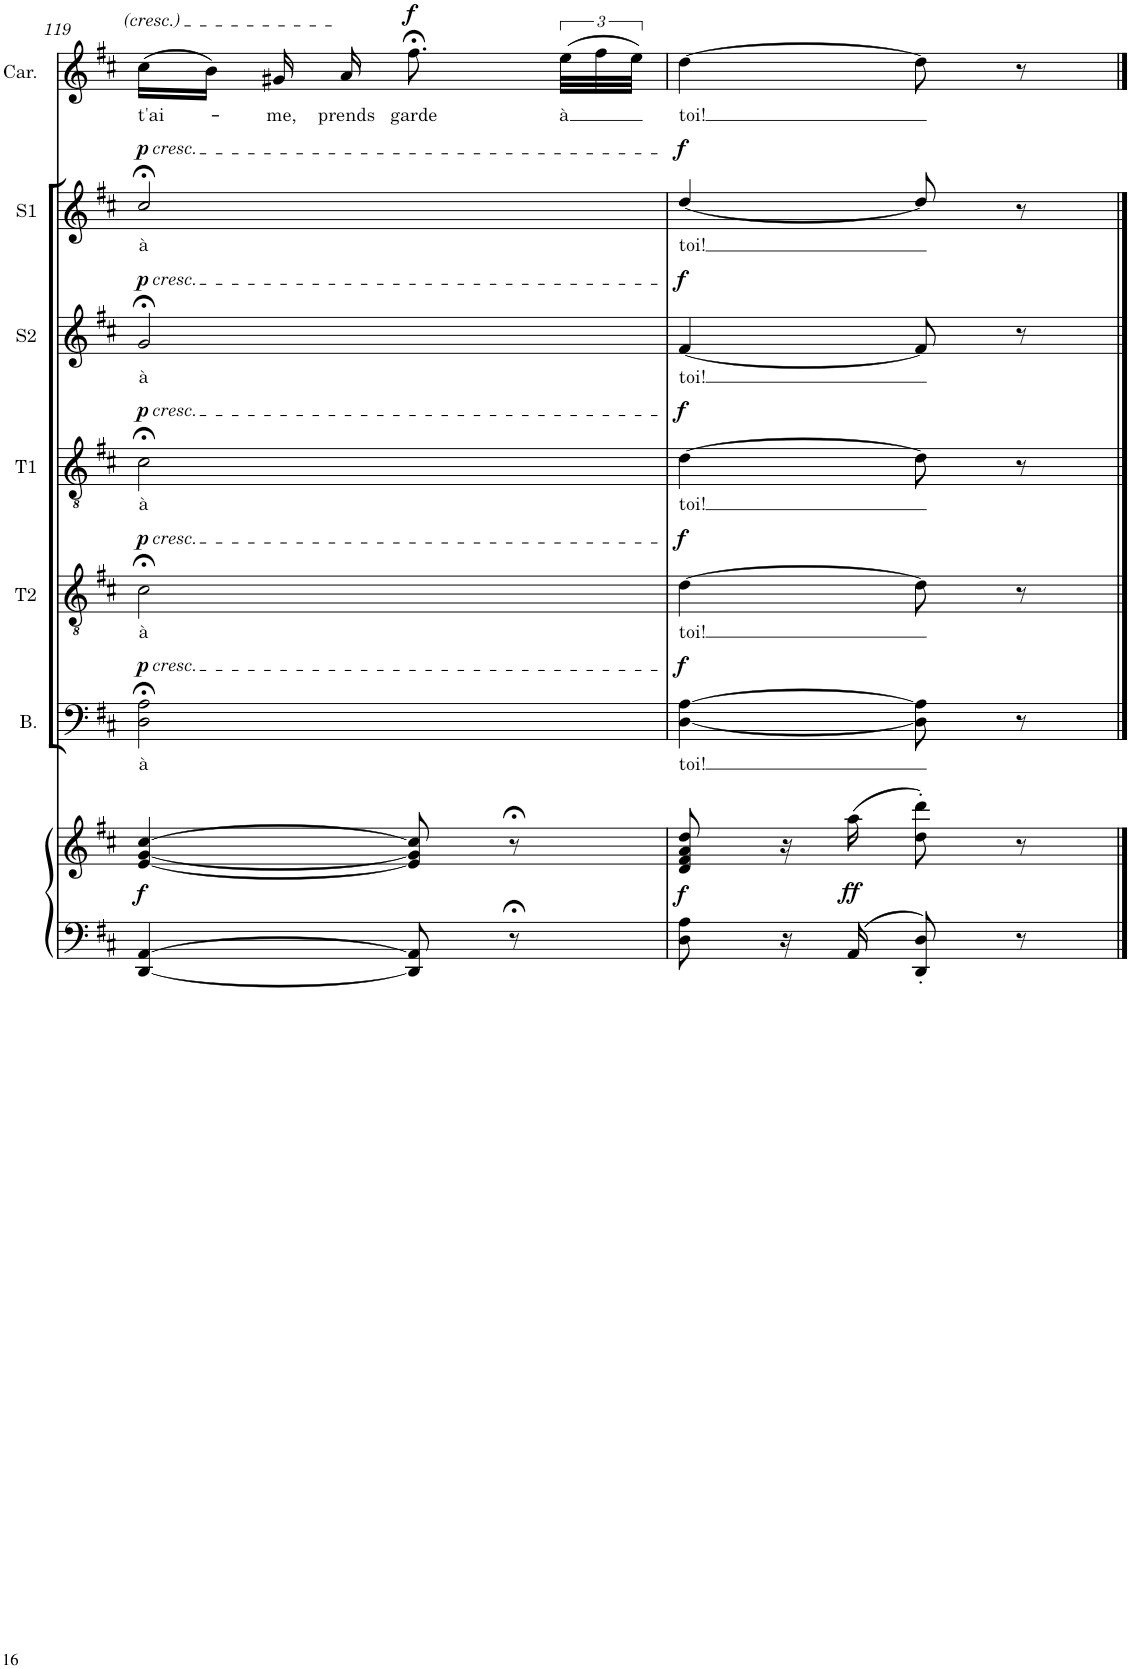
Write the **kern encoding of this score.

**kern	**kern	**dynam	**kern	**text	**dynam	**kern	**text	**dynam	**kern	**text	**dynam	**kern	**text	**dynam	**kern	**text	**dynam	**kern	**text	**dynam
*part7	*part7	*part7	*part6	*part6	*part6	*part5	*part5	*part5	*part4	*part4	*part4	*part3	*part3	*part3	*part2	*part2	*part2	*part1	*part1	*part1
*staff8	*staff7	*staff7/8	*staff6	*staff6	*staff6	*staff5	*staff5	*staff5	*staff4	*staff4	*staff4	*staff3	*staff3	*staff3	*staff2	*staff2	*staff2	*staff1	*staff1	*staff1
*I"Midi_1	*	*	*I"Basse	*	*	*I"Ténor 2	*	*	*I"Ténor 1	*	*	*I"Soprano 2	*	*	*I"Soprano 1	*	*	*I"Carmen	*	*
*	*	*	*I'B.	*	*	*I'T2	*	*	*I'T1	*	*	*I'S2	*	*	*I'S1	*	*	*I'Car.	*	*
!!LO:PB:g=z
*clefF4	*clefG2	*	*clefF4	*	*	*clefGv2	*	*	*clefGv2	*	*	*clefG2	*	*	*clefG2	*	*	*clefG2	*	*
*k[f#c#]	*k[f#c#]	*	*k[f#c#]	*	*	*k[f#c#]	*	*	*k[f#c#]	*	*	*k[f#c#]	*	*	*k[f#c#]	*	*	*k[f#c#]	*	*
*M2/4	*M2/4	*	*M2/4	*	*	*M2/4	*	*	*M2/4	*	*	*M2/4	*	*	*M2/4	*	*	*M2/4	*	*
=119	=119	=119	=119	=119	=119	=119	=119	=119	=119	=119	=119	=119	=119	=119	=119	=119	=119	=119	=119	=119
!	!	!	!	!	!	!	!	!	!	!	!	!	!	!	!LO:TX:a:i:t=cresc.	!	!	!	!	!
!	!	!	!	!	!	!	!	!	!	!	!	!LO:TX:a:i:t=cresc.	!	!	!	!	!	!	!	!
!	!	!	!	!	!	!	!	!	!LO:TX:a:i:t=cresc.	!	!	!	!	!	!	!	!	!	!	!
!	!	!	!	!	!	!LO:TX:a:i:t=cresc.	!	!	!	!	!	!	!	!	!	!	!	!	!	!
!	!	!	!LO:TX:a:i:t=cresc.	!	!	!	!	!	!	!	!	!	!	!	!	!	!	!	!	!
!	!	!LO:DY:b	!	!LO:LY:b	!LO:DY:a	!	!LO:LY:b	!LO:DY:a	!	!LO:LY:b	!LO:DY:a	!	!LO:LY:b	!LO:DY:a	!	!LO:LY:b	!LO:DY:a	!	!LO:LY:b	!
[4DD/ [4AA/	[4e/ [4g/ [4cc#/	f	2D\;< 2A\;<	à	p	2c#;<\	à	p	2c#;<\	à	p	2g;</	à	p	2cc#;</	à	p	(16cc#\LL	t'ai-	.
.	.	.	.	.	.	.	.	.	.	.	.	.	.	.	.	.	.	16b\JJ)	.	.
!	!	!	!	!	!	!	!	!	!	!	!	!	!	!	!	!	!	!	!LO:LY:b	!
.	.	.	.	.	.	.	.	.	.	.	.	.	.	.	.	.	.	16g#X/	-me,	.
!	!	!	!	!	!	!	!	!	!	!	!	!	!	!	!	!	!	!	!LO:LY:b	!
.	.	.	.	.	.	.	.	.	.	.	.	.	.	.	.	.	.	16a/	prends	.
!	!	!	!	!	!	!	!	!	!	!	!	!	!	!	!	!	!	!	!LO:LY:b	!LO:DY:a
8DD/] 8AA/]	8e/] 8g/] 8cc#/]	.	.	.	.	.	.	.	.	.	.	.	.	.	.	.	.	8.ff#;<\	garde	f
8r;<	8r;<	.	.	.	.	.	.	.	.	.	.	.	.	.	.	.	.	.	.	.
!	!	!	!	!	!	!	!	!	!	!	!	!	!	!	!	!	!	!	!LO:LY:b	!
.	.	.	.	.	.	.	.	.	.	.	.	.	.	.	.	.	.	(48ee\LLL	à	.
.	.	.	.	.	.	.	.	.	.	.	.	.	.	.	.	.	.	48ff#\	.	.
.	.	.	.	.	.	.	.	.	.	.	.	.	.	.	.	.	.	48ee\JJJ)	.	.
=120	=120	=120	=120	=120	=120	=120	=120	=120	=120	=120	=120	=120	=120	=120	=120	=120	=120	=120	=120	=120
!	!	!LO:DY:a=2	!	!LO:LY:b	!LO:DY:a	!	!LO:LY:b	!LO:DY:a	!	!LO:LY:b	!LO:DY:a	!	!LO:LY:b	!LO:DY:a	!	!LO:LY:b	!LO:DY:a	!	!LO:LY:b	!
8D\ 8A\	8d/ 8f#/ 8a/ 8dd/	f	[4D\ [4A\	toi!	f	[4d\	toi!	f	[4d\	toi!	f	[4f#/	toi!	f	[4dd/	toi!	f	[4dd\	toi!	.
16r	16r	.	.	.	.	.	.	.	.	.	.	.	.	.	.	.	.	.	.	.
!	!	!LO:DY:b	!	!	!	!	!	!	!	!	!	!	!	!	!	!	!	!	!	!
16AA/	(16aa\	ff	.	.	.	.	.	.	.	.	.	.	.	.	.	.	.	.	.	.
8DD/' 8D/'	8dd\' 8ddd\')	.	8D\] 8A\]	.	.	8d\]	.	.	8d\]	.	.	8f#/]	.	.	8dd/]	.	.	8dd\]	.	.
8r	8r	.	8r	.	.	8r	.	.	8r	.	.	8r	.	.	8r	.	.	8r	.	.
==	==	==	==	==	==	==	==	==	==	==	==	==	==	==	==	==	==	==	==	==
*-	*-	*-	*-	*-	*-	*-	*-	*-	*-	*-	*-	*-	*-	*-	*-	*-	*-	*-	*-	*-
